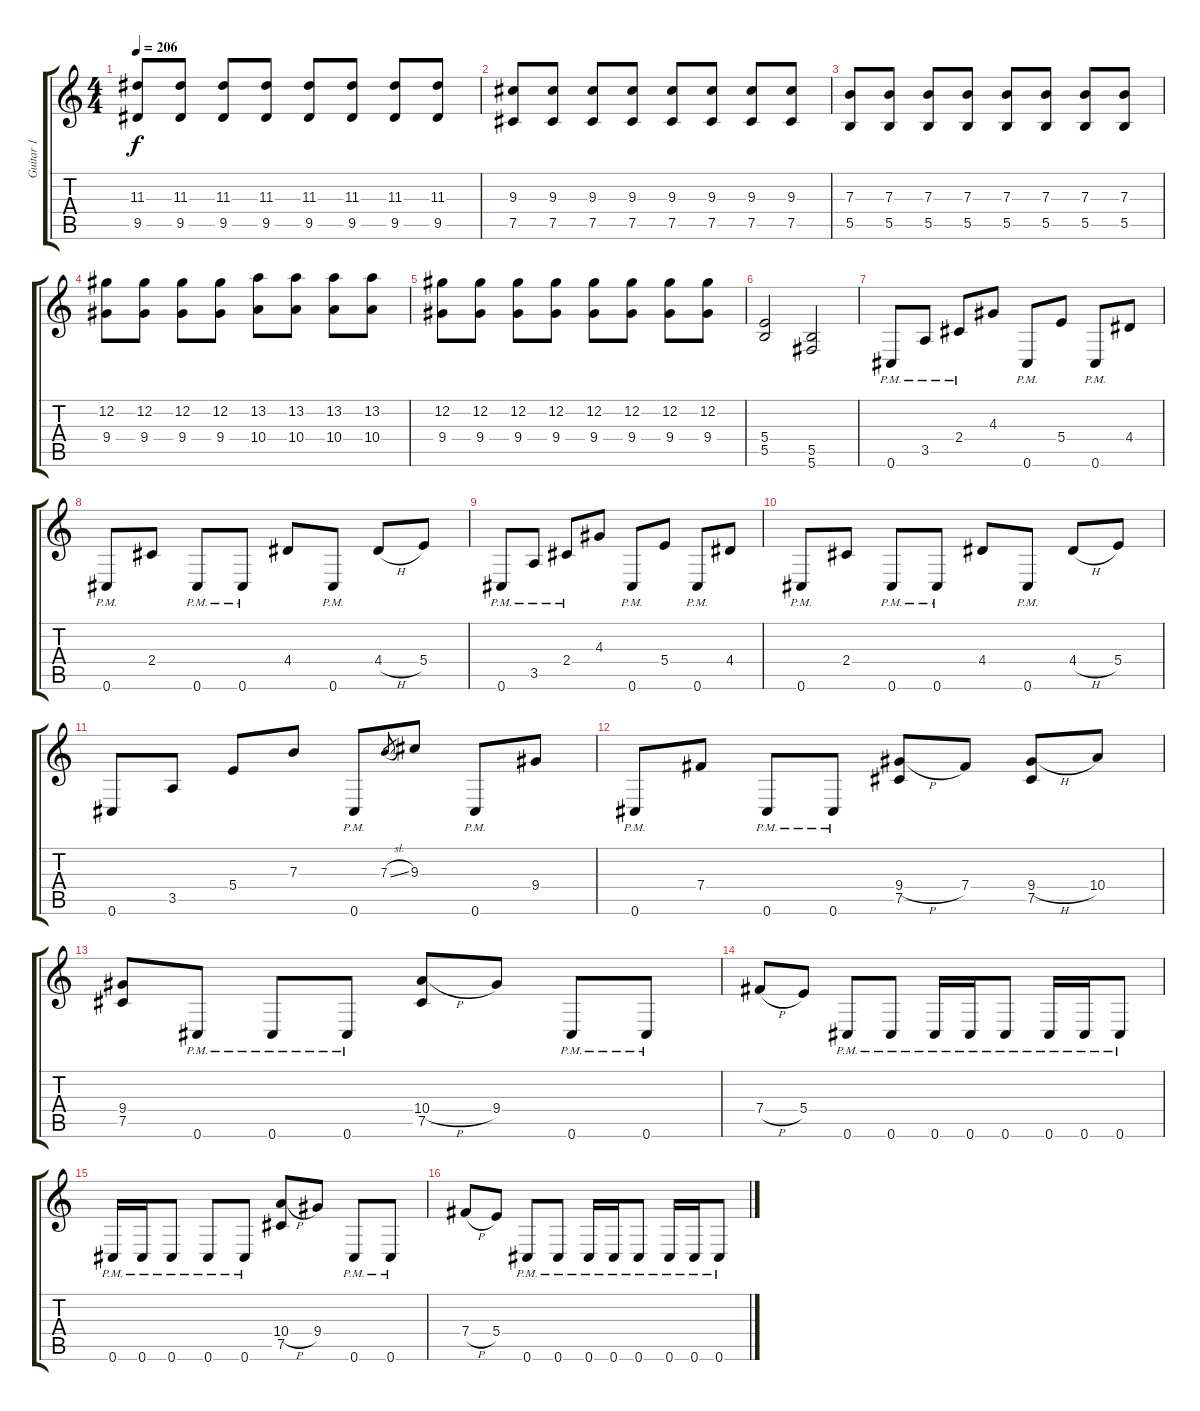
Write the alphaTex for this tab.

\track ("Guitar 1" "Guitar 1") {instrument distortionguitar}
\staff {score tabs}
\tuning (Db4 Ab3 E3 B2 Gb2 Db2) {hide}
\ts (4 4)
\tempo 206
\clef g2
\ks c
(11.3 9.5).8{dy f} (11.3 9.5).8 (11.3 9.5).8 (11.3 9.5).8 (11.3 9.5).8 (11.3 9.5).8 (11.3 9.5).8 (11.3 9.5).8 |
(9.3 7.5).8 (9.3 7.5).8 (9.3 7.5).8 (9.3 7.5).8 (9.3 7.5).8 (9.3 7.5).8 (9.3 7.5).8 (9.3 7.5).8 |
(7.3 5.5).8 (7.3 5.5).8 (7.3 5.5).8 (7.3 5.5).8 (7.3 5.5).8 (7.3 5.5).8 (7.3 5.5).8 (7.3 5.5).8 |
(12.2 9.4).8 (12.2 9.4).8 (12.2 9.4).8 (12.2 9.4).8 (13.2 10.4).8 (13.2 10.4).8 (13.2 10.4).8 (13.2 10.4).8 |
(12.2 9.4).8 (12.2 9.4).8 (12.2 9.4).8 (12.2 9.4).8 (12.2 9.4).8 (12.2 9.4).8 (12.2 9.4).8 (12.2 9.4).8 |
(5.4 5.5).2 (5.5 5.6).2 |
0.6{pm}.8 3.5{pm}.8 2.4{pm}.8 4.3.8 0.6{pm}.8 5.4.8 0.6{pm}.8 4.4.8 |
0.6{pm}.8 2.4.8 0.6{pm}.8 0.6{pm}.8 4.4.8 0.6{pm}.8 4.4{h}.8 5.4.8 |
0.6{pm}.8 3.5{pm}.8 2.4{pm}.8 4.3.8 0.6{pm}.8 5.4.8 0.6{pm}.8 4.4.8 |
0.6{pm}.8 2.4.8 0.6{pm}.8 0.6{pm}.8 4.4.8 0.6{pm}.8 4.4{h}.8 5.4.8 |
0.6.8 3.5.8 5.4.8 7.3.8 0.6{pm}.8 7.3{sl}.8{gr} 9.3.8 0.6{pm}.8 9.4.8 |
0.6{pm}.8 7.4.8 0.6{pm}.8 0.6{pm}.8 (9.4{h} 7.5).8 7.4.8 (9.4{h} 7.5).8 10.4.8 |
(9.4 7.5).8 0.6{pm}.8 0.6{pm}.8 0.6{pm}.8 (10.4{h} 7.5).8 9.4.8 0.6{pm}.8 0.6{pm}.8 |
7.4{h}.8 5.4.8 0.6{pm}.8 0.6{pm}.8 0.6{pm}.16 0.6{pm}.16 0.6{pm}.8 0.6{pm}.16 0.6{pm}.16 0.6{pm}.8 |
0.6{pm}.16 0.6{pm}.16 0.6{pm}.8 0.6{pm}.8 0.6{pm}.8 (10.4{h} 7.5).8 9.4.8 0.6{pm}.8 0.6{pm}.8 |
7.4{h}.8 5.4.8 0.6{pm}.8 0.6{pm}.8 0.6{pm}.16 0.6{pm}.16 0.6{pm}.8 0.6{pm}.16 0.6{pm}.16 0.6{pm}.8
